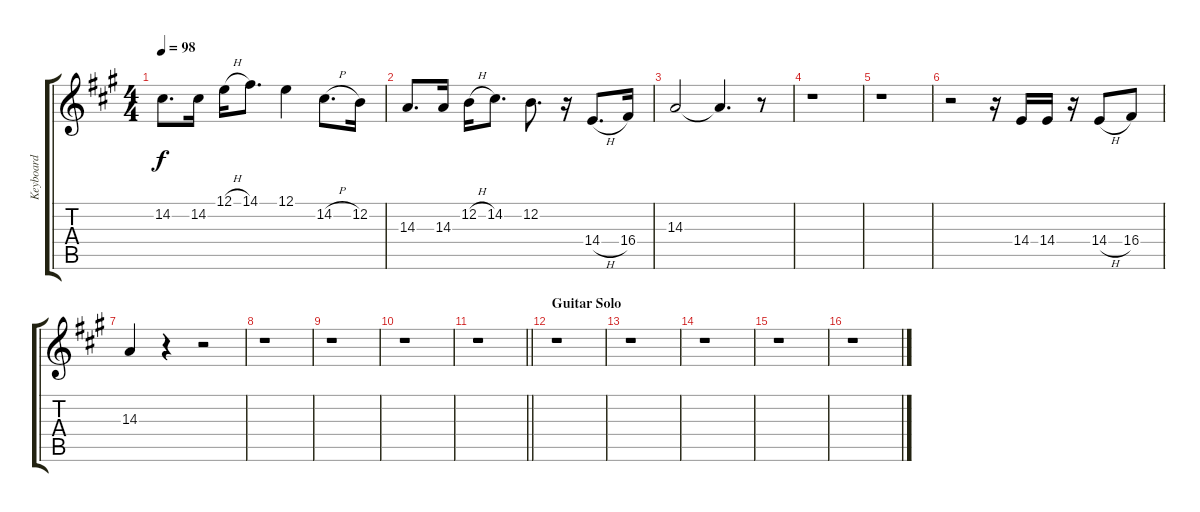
\track ("Keyboard" "Keyboard") {instrument honkytonkpiano}
\staff {score tabs}
\tuning (E4 B3 G3 D3 A2 E2) {hide}
\ts (4 4)
\tempo 98
\clef g2
\ks a
14.2.8{d dy f} 14.2.16 12.1{h}.16 14.1.8{d} 12.1.4 14.2{h}.8{d} 12.2.16 |
14.3.8{d} 14.3.16 12.2{h}.16 14.2.8{d} 12.2.8{d} r.16 14.4{h}.8{d} 16.4.16 |
14.3.2 14.3{t}.4{d} r.8 |
r.1 |
r.1 |
r.2 r.16 14.4.16 14.4.16 r.16 14.4{h}.8 16.4.8 |
14.3.4 r.4 r.2 |
r.1 |
r.1 |
r.1 |
\barLineRight lightlight
r.1 |
\section ("" "Guitar Solo")
r.1 |
r.1 |
r.1 |
r.1 |
r.1
